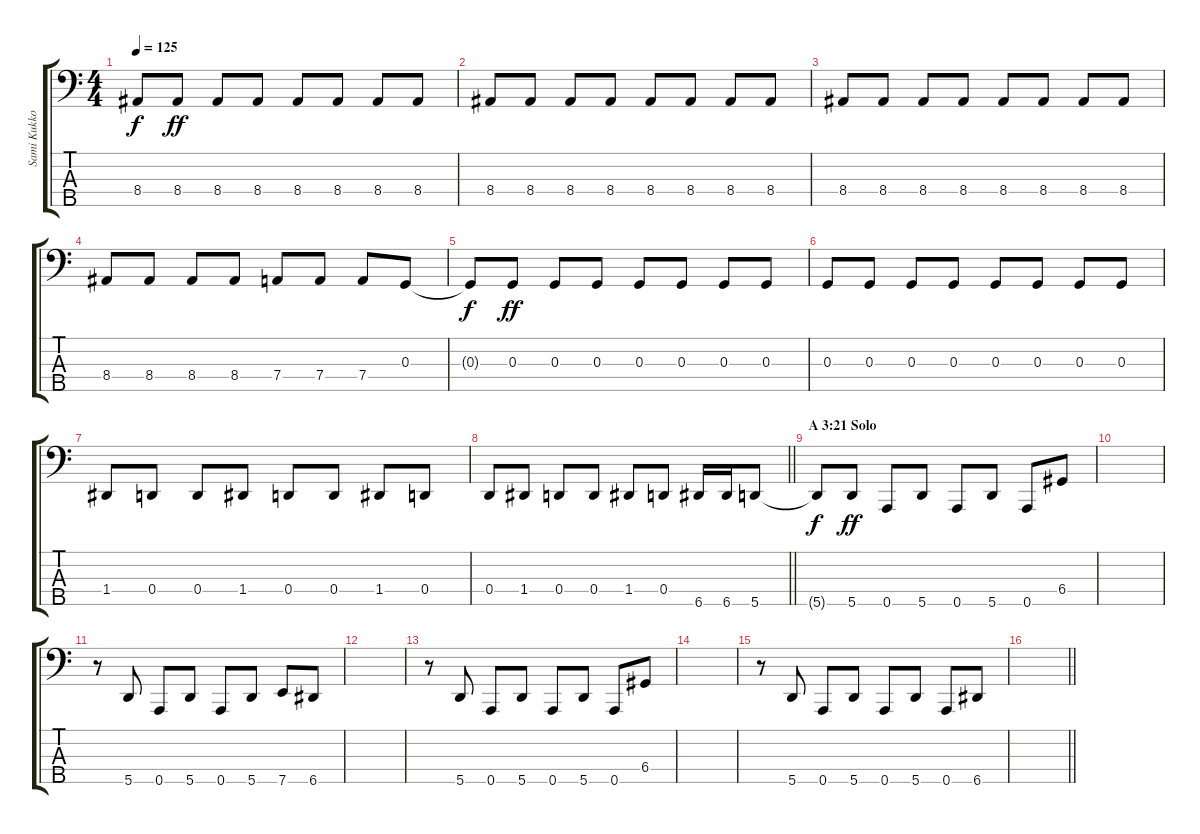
\track ("Sami Kukkohovi (5-string bass guitar)" "Sami Kukko") {instrument electricbasspick}
\staff {score tabs}
\tuning (F2 C2 G1 D1 A0) {hide}
\ts (4 4)
\tempo 125
\clef f4
\ks c
8.4{t}.8{dy f} 8.4.8{dy ff} 8.4.8 8.4.8 8.4.8 8.4.8 8.4.8 8.4.8 |
8.4.8 8.4.8 8.4.8 8.4.8 8.4.8 8.4.8 8.4.8 8.4.8 |
8.4.8 8.4.8 8.4.8 8.4.8 8.4.8 8.4.8 8.4.8 8.4.8 |
8.4.8 8.4.8 8.4.8 8.4.8 7.4.8 7.4.8 7.4.8 0.3.8 |
0.3{t}.8{dy f} 0.3.8{dy ff} 0.3.8 0.3.8 0.3.8 0.3.8 0.3.8 0.3.8 |
0.3.8 0.3.8 0.3.8 0.3.8 0.3.8 0.3.8 0.3.8 0.3.8 |
1.4.8 0.4.8 0.4.8 1.4.8 0.4.8 0.4.8 1.4.8 0.4.8 |
\barLineRight lightlight
0.4.8 1.4.8 0.4.8 0.4.8 1.4.8 0.4.8 6.5.16 6.5.16 5.5.8 |
\section ("" "A 3:21 Solo")
5.5{t}.8{dy f} 5.5.8{dy ff} 0.5.8 5.5.8 0.5.8 5.5.8 0.5.8 6.4.8 |
|
r.8 5.5.8 0.5.8 5.5.8 0.5.8 5.5.8 7.5.8 6.5.8 |
|
r.8 5.5.8 0.5.8 5.5.8 0.5.8 5.5.8 0.5.8 6.4.8 |
|
r.8 5.5.8 0.5.8 5.5.8 0.5.8 5.5.8 0.5.8 6.5.8 |
\barLineRight lightlight
